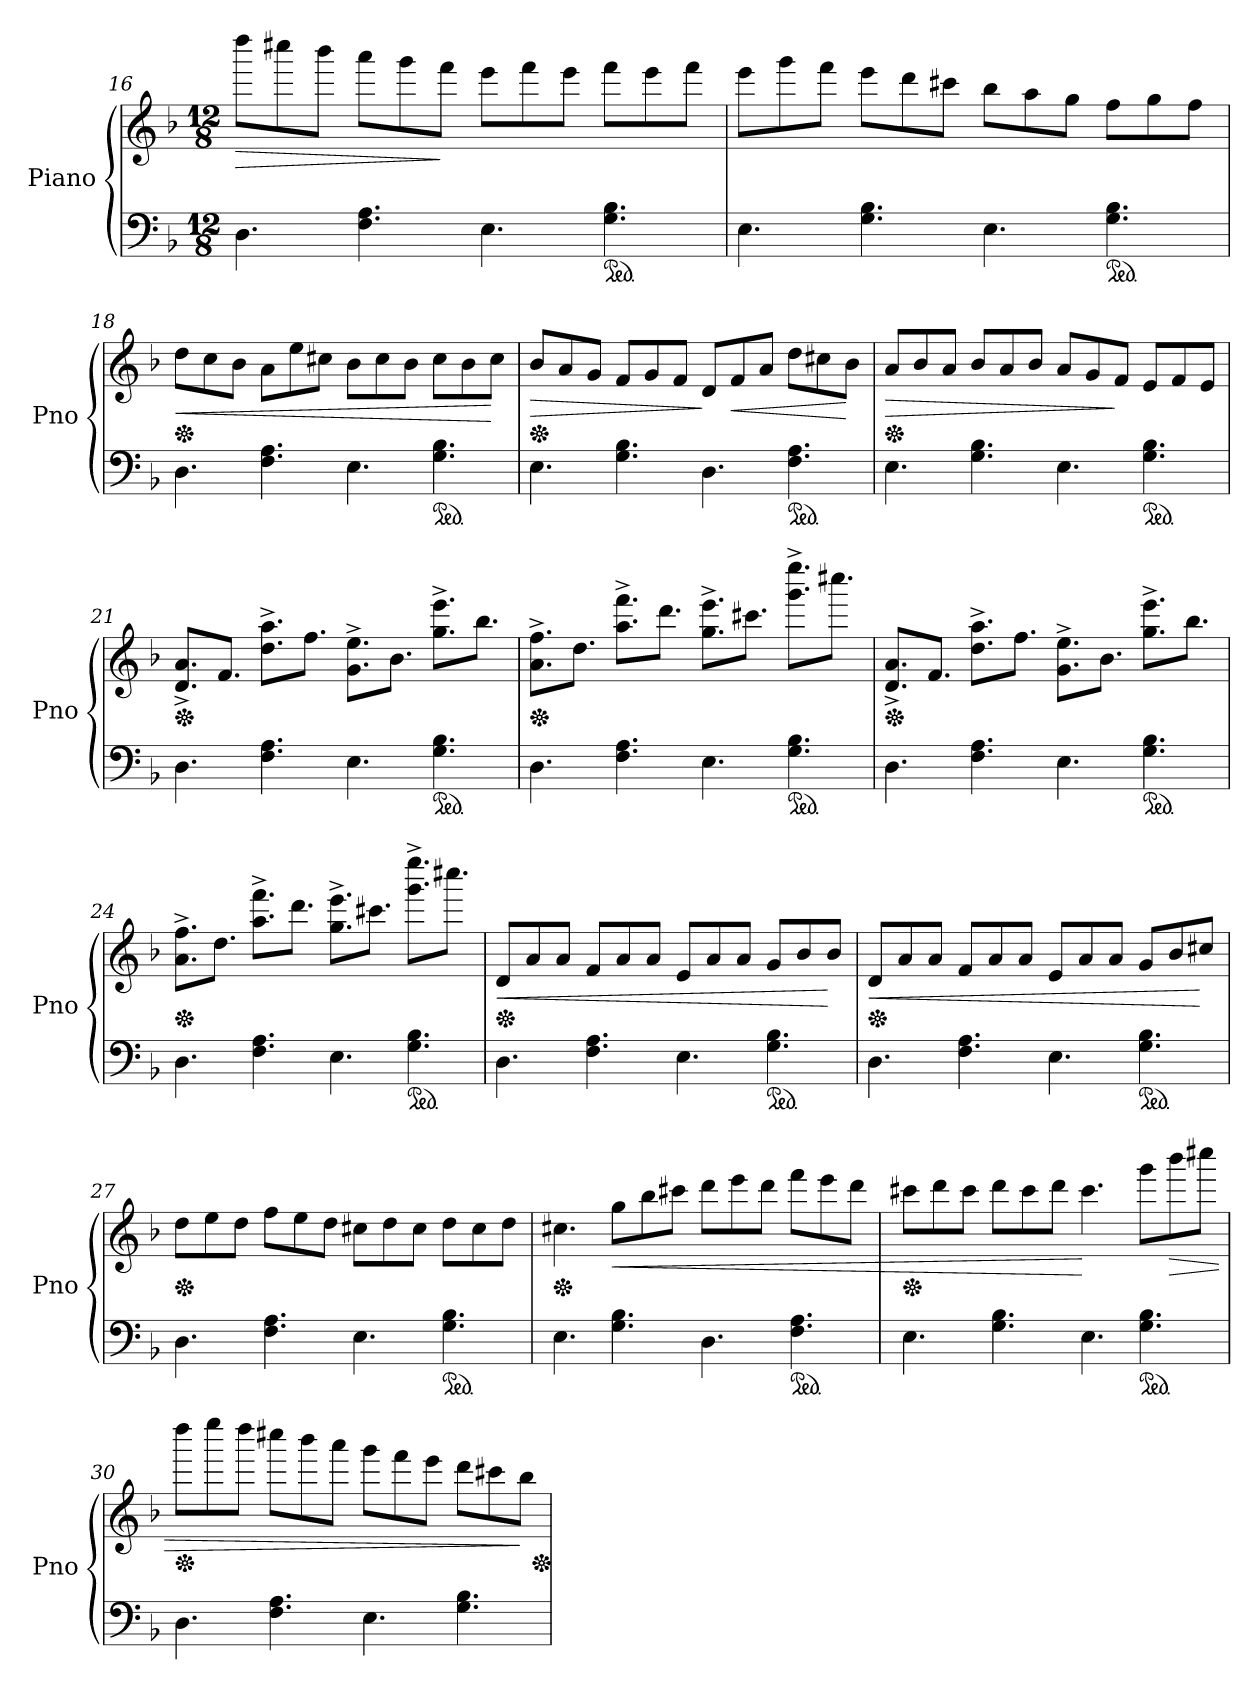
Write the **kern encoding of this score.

**kern	**kern	**dynam
*part1	*part1	*part1
*staff2	*staff1	*staff1/2
*I"Piano	*	*
*I'Pno	*	*
!!LO:LB:g=z
*clefF4	*clefG2	*
*k[b-]	*k[b-]	*
*d:	*d:	*
*M12/8	*M12/8	*
=16	=16	=16
!	!	!LO:HP:b
4.D\	8dddd\L	>
.	8cccc#X\	.
.	8bbb-\J	.
4.F\ 4.A\	8aaa\L	.
.	8ggg\	.
.	8fff\J	]
4.E\	8eee\L	.
.	8fff\	.
.	8eee\J	.
*ped	*	*
4.G\ 4.B-\	8fff\L	.
.	8eee\	.
.	8fff\J	.
=17	=17	=17
4.E\	8eee\L	.
.	8ggg\	.
.	8fff\J	.
4.G\ 4.B-\	8eee\L	.
.	8ddd\	.
.	8ccc#X\J	.
4.E\	8bb-\L	.
.	8aa\	.
.	8gg\J	.
*ped	*	*
4.G\ 4.B-\	8ff\L	.
.	8gg\	.
.	8ff\J	.
=18	=18	=18
*	*Xped	*
!	!	!LO:HP:b
4.D\	8dd\L	<
.	8cc\	.
.	8b-\J	.
4.F\ 4.A\	8a\L	.
.	8ee\	.
.	8cc#X\J	.
4.E\	8b-\L	.
.	8cc#\	.
.	8b-\J	.
*ped	*	*
4.G\ 4.B-\	8cc#\L	.
.	8b-\	.
.	8cc#\J	[
!!LO:LB:g=z
=19	=19	=19
*	*Xped	*
!	!	!LO:HP:b
4.E\	8b-/L	>
.	8a/	.
.	8g/J	.
4.G\ 4.B-\	8f/L	.
.	8g/	.
.	8f/J	.
4.D\	8d/L	]
!	!	!LO:HP:b
.	8f/	<
.	8a/J	.
*ped	*	*
4.F\ 4.A\	8dd\L	.
.	8cc#X\	.
.	8b-\J	[
=20	=20	=20
*	*Xped	*
!	!	!LO:HP:b
4.E\	8a/L	>
.	8b-/	.
.	8a/J	.
4.G\ 4.B-\	8b-/L	.
.	8a/	.
.	8b-/J	.
4.E\	8a/L	.
.	8g/	.
.	8f/J	]
*ped	*	*
4.G\ 4.B-\	8e/L	.
.	8f/	.
.	8e/J	.
=21	=21	=21
*	*Xped	*
4.D\	8.d/^< 8.a/^<L	.
.	8.f/J	.
4.F\ 4.A\	8.dd\^> 8.aa\^>L	.
.	8.ff\J	.
4.E\	8.g\^> 8.ee\^>L	.
.	8.b-\J	.
*ped	*	*
4.G\ 4.B-\	8.gg\^> 8.eee\^>L	.
.	8.bb-\J	.
!!LO:LB:g=z
=22	=22	=22
*	*Xped	*
4.D\	8.a\^> 8.ff\^>L	.
.	8.dd\J	.
4.F\ 4.A\	8.aa\^> 8.fff\^>L	.
.	8.ddd\J	.
4.E\	8.gg\^> 8.eee\^>L	.
.	8.ccc#X\J	.
*ped	*	*
4.G\ 4.B-\	8.ggg\^> 8.eeee\^>L	.
.	8.cccc#X\J	.
=23	=23	=23
*	*Xped	*
4.D\	8.d/^< 8.a/^<L	.
.	8.f/J	.
4.F\ 4.A\	8.dd\^> 8.aa\^>L	.
.	8.ff\J	.
4.E\	8.g\^> 8.ee\^>L	.
.	8.b-\J	.
*ped	*	*
4.G\ 4.B-\	8.gg\^> 8.eee\^>L	.
.	8.bb-\J	.
=24	=24	=24
*	*Xped	*
4.D\	8.a\^> 8.ff\^>L	.
.	8.dd\J	.
4.F\ 4.A\	8.aa\^> 8.fff\^>L	.
.	8.ddd\J	.
4.E\	8.gg\^> 8.eee\^>L	.
.	8.ccc#X\J	.
*ped	*	*
4.G\ 4.B-\	8.ggg\^> 8.eeee\^>L	.
.	8.cccc#X\J	.
!!LO:LB:g=z
=25	=25	=25
*	*Xped	*
!	!	!LO:HP:b
4.D\	8d/L	<
.	8a/	.
.	8a/J	.
4.F\ 4.A\	8f/L	.
.	8a/	.
.	8a/J	.
4.E\	8e/L	.
.	8a/	.
.	8a/J	.
*ped	*	*
4.G\ 4.B-\	8g/L	.
.	8b-/	.
.	8b-/J	[
=26	=26	=26
*	*Xped	*
!	!	!LO:HP:b
4.D\	8d/L	<
.	8a/	.
.	8a/J	.
4.F\ 4.A\	8f/L	.
.	8a/	.
.	8a/J	.
4.E\	8e/L	.
.	8a/	.
.	8a/J	.
*ped	*	*
4.G\ 4.B-\	8g/L	.
.	8b-/	.
.	8cc#X/J	[
=27	=27	=27
*	*Xped	*
4.D\	8dd\L	.
.	8ee\	.
.	8dd\J	.
4.F\ 4.A\	8ff\L	.
.	8ee\	.
.	8dd\J	.
4.E\	8cc#X\L	.
.	8dd\	.
.	8cc#\J	.
*ped	*	*
4.G\ 4.B-\	8dd\L	.
.	8cc#\	.
.	8dd\J	.
!!LO:PB:g=z
=28	=28	=28
*	*Xped	*
4.E\	4.cc#X\	.
!	!	!LO:HP:b
4.G\ 4.B-\	8gg\L	<
.	8bb-\	.
.	8ccc#X\J	.
4.D\	8ddd\L	.
.	8eee\	.
.	8ddd\J	.
*ped	*	*
4.F\ 4.A\	8fff\L	.
.	8eee\	.
.	8ddd\J	.
=29	=29	=29
*	*Xped	*
4.E\	8ccc#X\L	.
.	8ddd\	.
.	8ccc#\J	.
4.G\ 4.B-\	8ddd\L	.
.	8ccc#\	.
.	8ddd\J	.
4.E\	4.ccc#\	[
*ped	*	*
4.G\ 4.B-\	8ggg\L	.
!	!	!LO:HP:b
.	8bbb-\	>
.	8cccc#X\J	.
=30	=30	=30
*	*Xped	*
4.D\	8dddd\L	.
.	8eeee\	.
.	8dddd\J	.
4.F\ 4.A\	8cccc#X\L	.
.	8bbb-\	.
.	8aaa\J	.
4.E\	8ggg\L	.
.	8fff\	.
.	8eee\J	.
4.G\ 4.B-\	8ddd\L	.
.	8ccc#X\	.
.	8bb-\J	]
*	*Xped	*
=	=	=
*-	*-	*-
